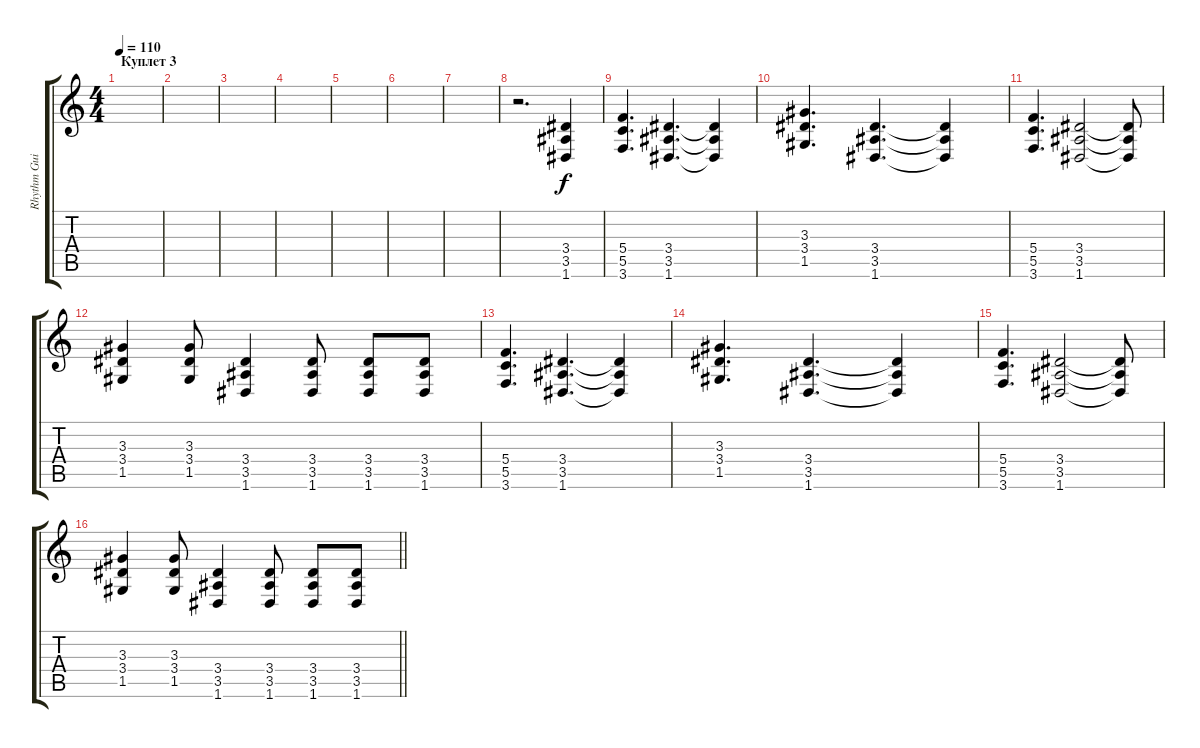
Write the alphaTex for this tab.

\track ("Rhythm Guitar" "Rhythm Gui") {instrument distortionguitar}
\staff {score tabs}
\tuning (D4 A3 F3 C3 G2 D2) {hide}
\ts (4 4)
\section ("" "Куплет 3")
\tempo 110
\clef g2
\ks c
|
|
|
|
|
|
|
r.2{d} (3.4 3.5 1.6).4 |
(5.4 5.5 3.6).4{d} (3.4 3.5 1.6).4{d} (3.4{t} 3.5{t} 1.6{t}).4 |
(3.3 3.4 1.5).4{d} (3.4 3.5 1.6).4{d} (3.4{t} 3.5{t} 1.6{t}).4 |
(5.4 5.5 3.6).4{d} (3.4 3.5 1.6).2 (3.4{t} 3.5{t} 1.6{t}).8 |
(3.3 3.4 1.5).4 (3.3 3.4 1.5).8 (3.4 3.5 1.6).4 (3.4 3.5 1.6).8 (3.4 3.5 1.6).8 (3.4 3.5 1.6).8 |
(5.4 5.5 3.6).4{d} (3.4 3.5 1.6).4{d} (3.4{t} 3.5{t} 1.6{t}).4 |
(3.3 3.4 1.5).4{d} (3.4 3.5 1.6).4{d} (3.4{t} 3.5{t} 1.6{t}).4 |
(5.4 5.5 3.6).4{d} (3.4 3.5 1.6).2 (3.4{t} 3.5{t} 1.6{t}).8 |
\barLineRight lightlight
(3.3 3.4 1.5).4 (3.3 3.4 1.5).8 (3.4 3.5 1.6).4 (3.4 3.5 1.6).8 (3.4 3.5 1.6).8 (3.4 3.5 1.6).8
